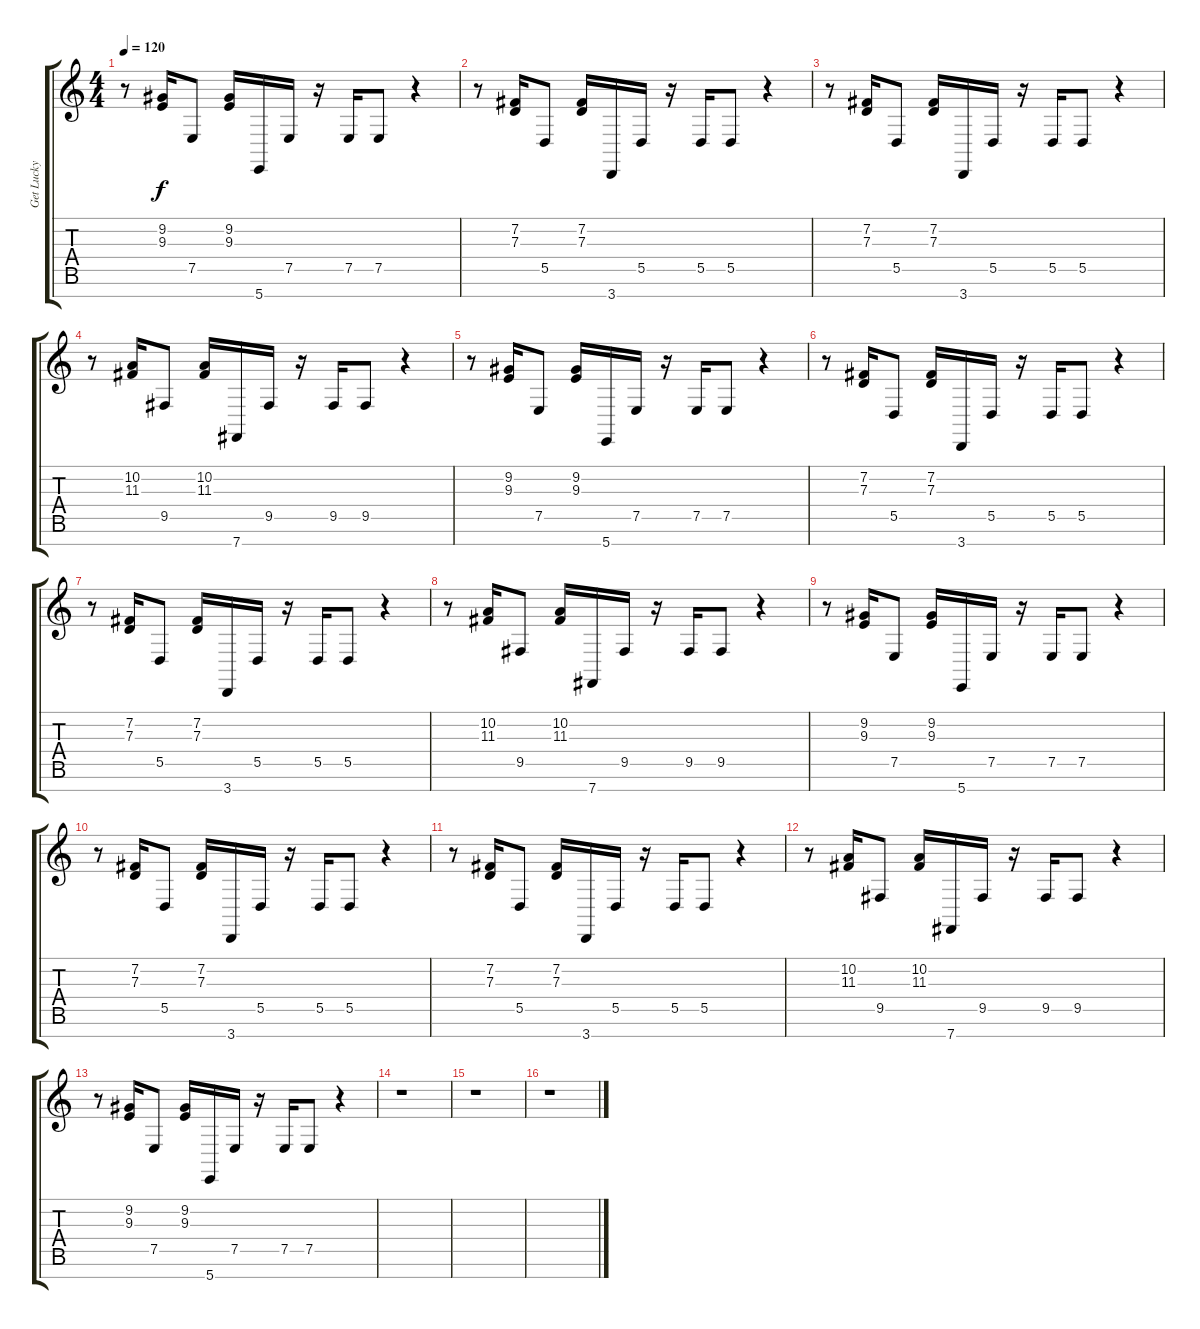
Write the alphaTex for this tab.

\track ("Get Lucky 1" "Get Lucky ") {instrument clavinet}
\staff {score tabs}
\tuning (E4 B3 G3 D3 A2 E2 B1) {hide}
\ts (4 4)
\tempo 120
\clef g2
\ks c
r.8{dy f} (9.2 9.3).16 7.5.8 (9.2 9.3).16 5.7.16 7.5.16 r.16 7.5.16 7.5.8 r.4 |
r.8 (7.2 7.3).16 5.5.8 (7.2 7.3).16 3.7.16 5.5.16 r.16 5.5.16 5.5.8 r.4 |
r.8 (7.2 7.3).16 5.5.8 (7.2 7.3).16 3.7.16 5.5.16 r.16 5.5.16 5.5.8 r.4 |
r.8 (10.2 11.3).16 9.5.8 (10.2 11.3).16 7.7.16 9.5.16 r.16 9.5.16 9.5.8 r.4 |
r.8 (9.2 9.3).16 7.5.8 (9.2 9.3).16 5.7.16 7.5.16 r.16 7.5.16 7.5.8 r.4 |
\section ("" "")
r.8 (7.2 7.3).16 5.5.8 (7.2 7.3).16 3.7.16 5.5.16 r.16 5.5.16 5.5.8 r.4 |
r.8 (7.2 7.3).16 5.5.8 (7.2 7.3).16 3.7.16 5.5.16 r.16 5.5.16 5.5.8 r.4 |
r.8 (10.2 11.3).16 9.5.8 (10.2 11.3).16 7.7.16 9.5.16 r.16 9.5.16 9.5.8 r.4 |
r.8 (9.2 9.3).16 7.5.8 (9.2 9.3).16 5.7.16 7.5.16 r.16 7.5.16 7.5.8 r.4 |
r.8 (7.2 7.3).16 5.5.8 (7.2 7.3).16 3.7.16 5.5.16 r.16 5.5.16 5.5.8 r.4 |
r.8 (7.2 7.3).16 5.5.8 (7.2 7.3).16 3.7.16 5.5.16 r.16 5.5.16 5.5.8 r.4 |
r.8 (10.2 11.3).16 9.5.8 (10.2 11.3).16 7.7.16 9.5.16 r.16 9.5.16 9.5.8 r.4 |
r.8 (9.2 9.3).16 7.5.8 (9.2 9.3).16 5.7.16 7.5.16 r.16 7.5.16 7.5.8 r.4 |
r.1 |
r.1 |
r.1
